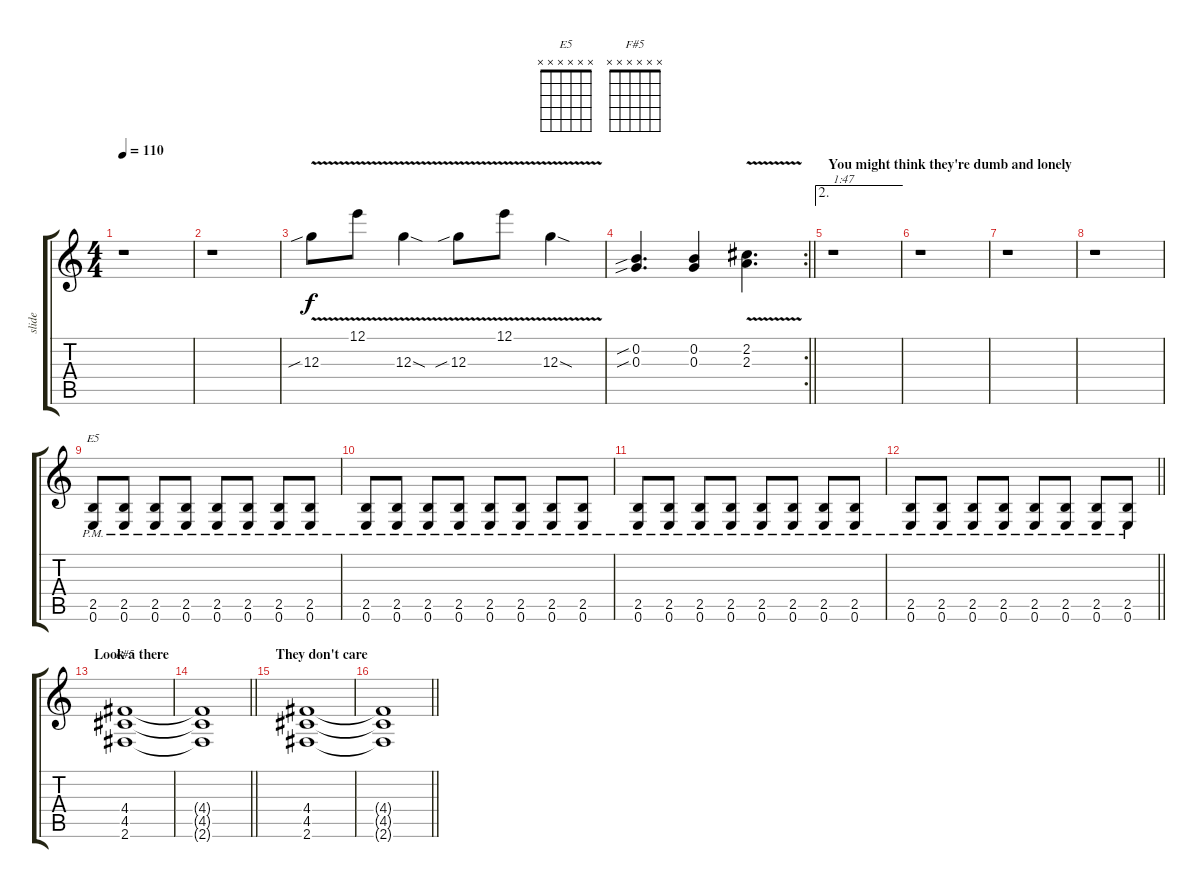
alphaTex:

\track ("slide" "slide") {instrument overdrivenguitar}
\staff {score tabs}
\tuning (E4 B3 G3 D3 A2 E2) {hide}
\chord ("E5" x x x x x x)
\chord ("F#5" x x x x x x)
\ts (4 4)
\tempo 110
\clef g2
\ks c
r.1{dy f} |
r.1 |
12.3{v sib}.8 12.1{v}.8 12.3{v sod}.4 12.3{v sib}.8 12.1{v}.8 12.3{v sod}.4 |
\rc 2
\barLineRight lightlight
(0.2{sib} 0.3{sib}).4{d} (0.2 0.3).4 (2.2{v} 2.3).4{d} |
\ae 2
\section ("" "You might think they're dumb and lonely ")
r.1{txt "1:47"} |
r.1 |
r.1 |
r.1 |
(2.5{pm} 0.6{pm}).8{ch "E5"} (2.5{pm} 0.6{pm}).8 (2.5{pm} 0.6{pm}).8 (2.5{pm} 0.6{pm}).8 (2.5{pm} 0.6{pm}).8 (2.5{pm} 0.6{pm}).8 (2.5{pm} 0.6{pm}).8 (2.5{pm} 0.6{pm}).8 |
(2.5{pm} 0.6{pm}).8 (2.5{pm} 0.6{pm}).8 (2.5{pm} 0.6{pm}).8 (2.5{pm} 0.6{pm}).8 (2.5{pm} 0.6{pm}).8 (2.5{pm} 0.6{pm}).8 (2.5{pm} 0.6{pm}).8 (2.5{pm} 0.6{pm}).8 |
(2.5{pm} 0.6{pm}).8 (2.5{pm} 0.6{pm}).8 (2.5{pm} 0.6{pm}).8 (2.5{pm} 0.6{pm}).8 (2.5{pm} 0.6{pm}).8 (2.5{pm} 0.6{pm}).8 (2.5{pm} 0.6{pm}).8 (2.5{pm} 0.6{pm}).8 |
\barLineRight lightlight
(2.5{pm} 0.6{pm}).8 (2.5{pm} 0.6{pm}).8 (2.5{pm} 0.6{pm}).8 (2.5{pm} 0.6{pm}).8 (2.5{pm} 0.6{pm}).8 (2.5{pm} 0.6{pm}).8 (2.5{pm} 0.6{pm}).8 (2.5{pm} 0.6{pm}).8 |
\section ("" "Look a there ")
(4.4 4.5 2.6).1{ch "F#5"} |
\barLineRight lightlight
(4.4{t} 4.5{t} 2.6{t}).1 |
\section ("" "They don't care")
(4.4 4.5 2.6).1 |
\barLineRight lightlight
(4.4{t} 4.5{t} 2.6{t}).1
